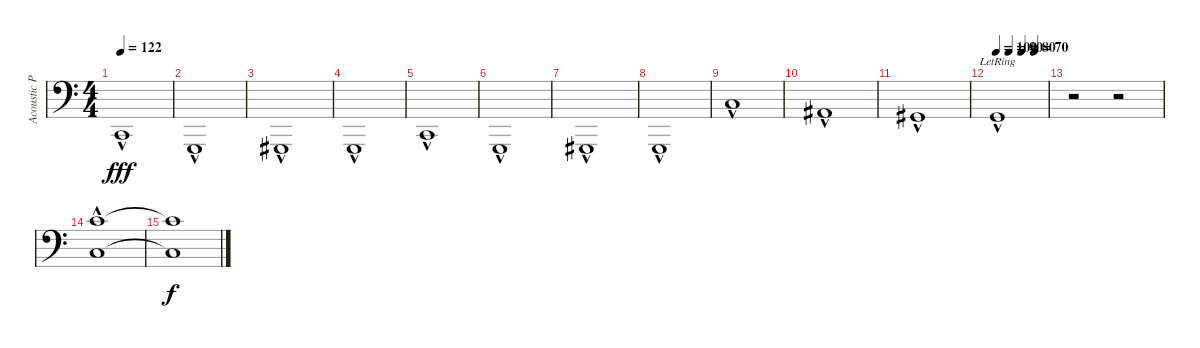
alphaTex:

\track ("Acoustic Piano (Staff 2)" "Acoustic P") {instrument brightacousticpiano}
\staff {score}
\tuning (G2 D2 A1 E1 B0) {hide}
\ts (4 4)
\tempo 122
\clef f4
\ks c
3.3{hac}.1{dy fff} |
3.4{hac}.1 |
4.4{hac}.1 |
3.4{hac}.1 |
3.3{hac}.1 |
3.4{hac}.1 |
4.4{hac}.1 |
3.4{hac}.1 |
5.1{hac}.1 |
3.1{hac}.1 |
1.1{hac}.1 |
\tempo 100
\tempo (90 0.25)
\tempo (80 0.5)
\tempo (70 0.75)
0.1{hac lr}.1 |
r.2 r.2 |
(17.1{hac} 15.3{hac}).1 |
(17.1{t} 15.3{t}).1{dy f}
